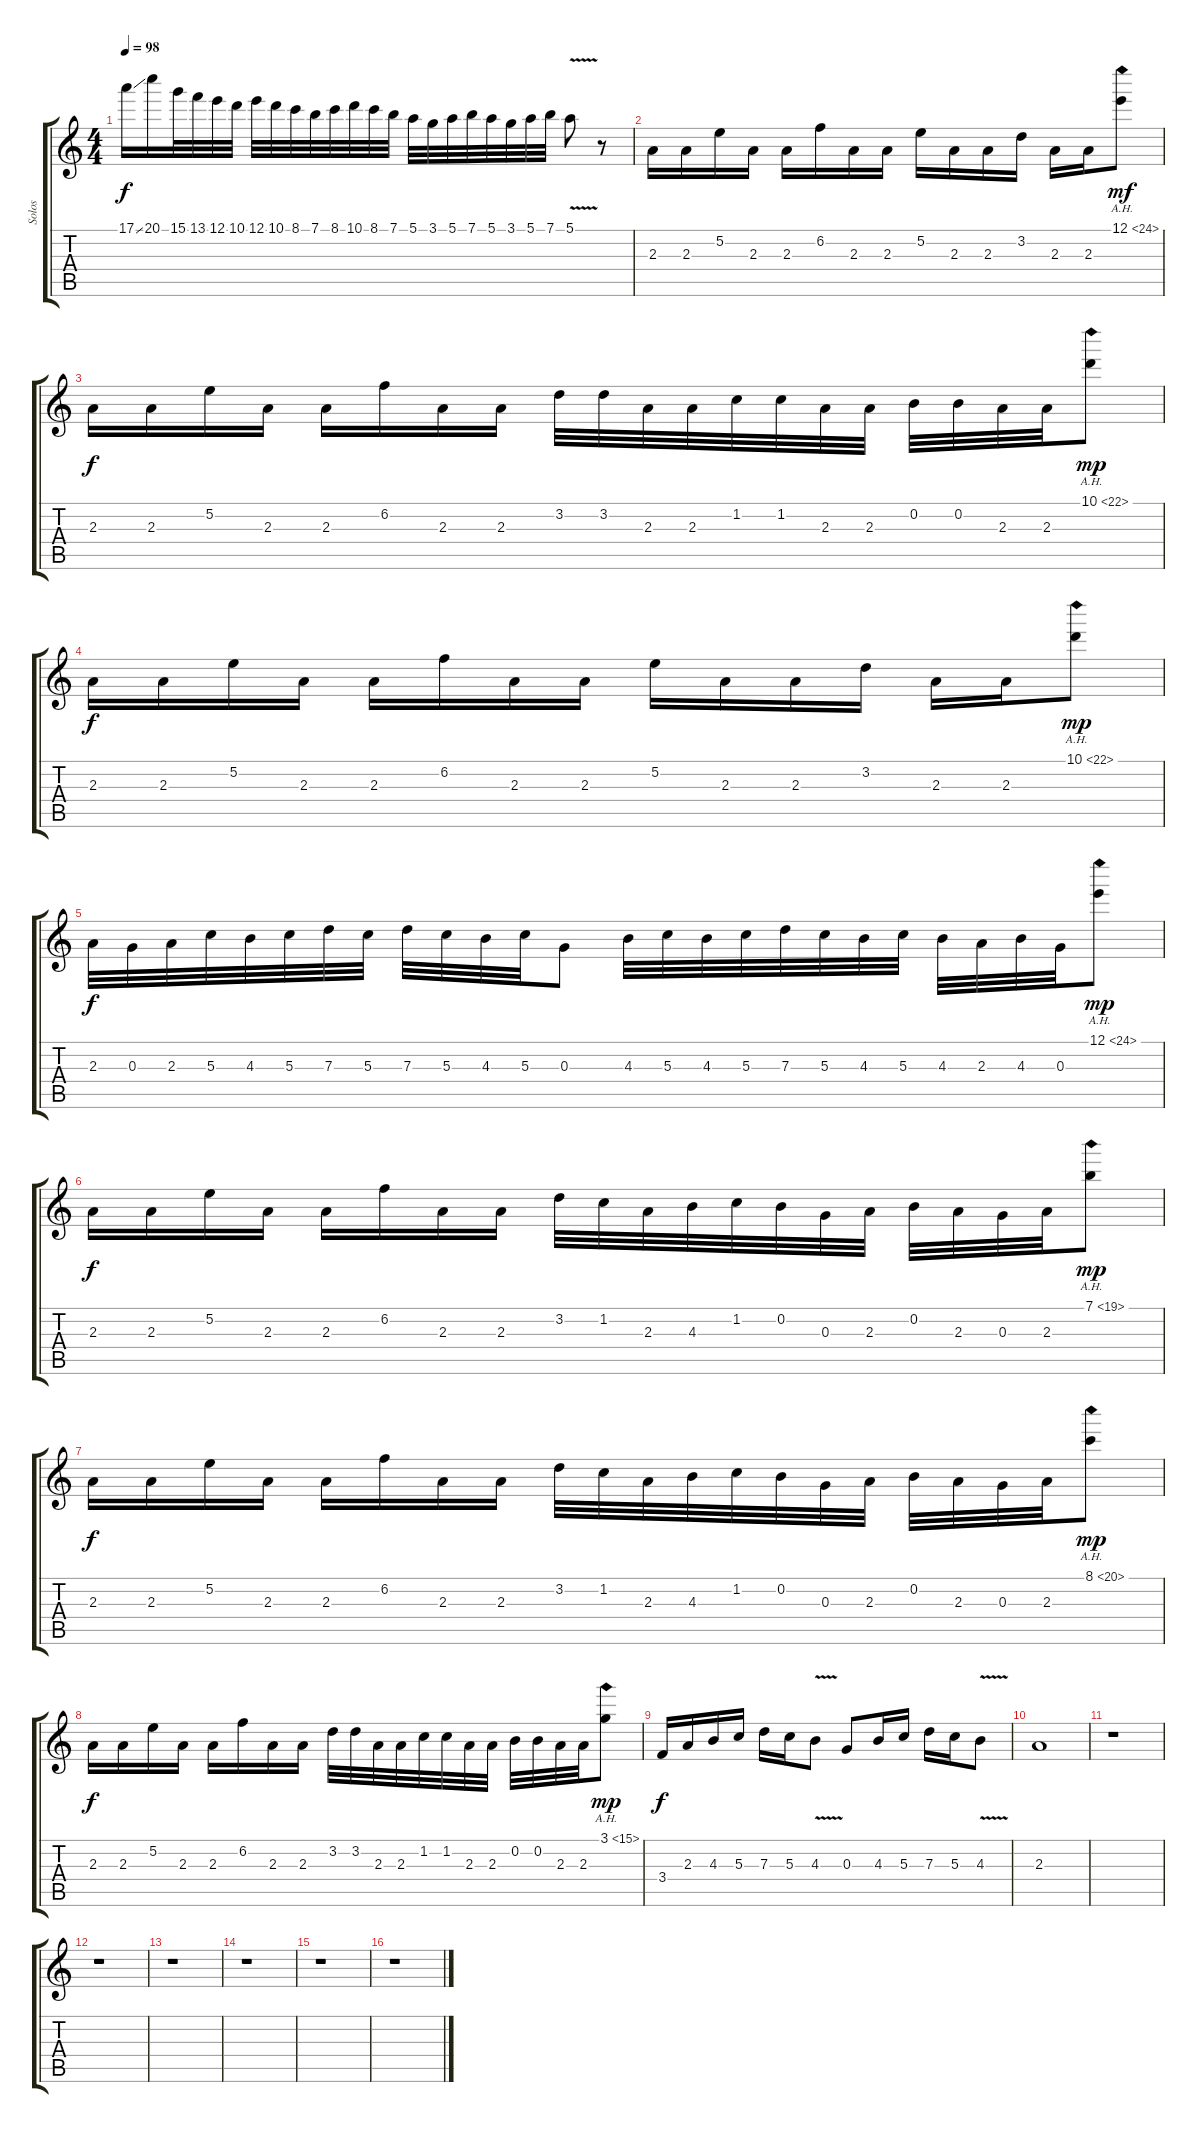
\track ("Solos" "Solos") {instrument distortionguitar}
\staff {score tabs}
\tuning (E4 B3 G3 D3 A2 E2) {hide}
\ts (4 4)
\tempo 98
\clef g2
\ks c
17.1{ss}.16{dy f} 20.1.16 15.1.32 13.1.32 12.1.32 10.1.32 12.1.32 10.1.32 8.1.32 7.1.32 8.1.32 10.1.32 8.1.32 7.1.32 5.1.32 3.1.32 5.1.32 7.1.32 5.1.32 3.1.32 5.1.32 7.1.32 5.1{v}.8 r.8 |
2.3.16{balance 11 instrument distortionguitar} 2.3.16 5.2.16 2.3.16 2.3.16 6.2.16 2.3.16 2.3.16 5.2.16 2.3.16 2.3.16 3.2.16 2.3.16 2.3.16 12.1{ah 12}.8{dy mf} |
2.3.16{dy f} 2.3.16 5.2.16 2.3.16 2.3.16 6.2.16 2.3.16 2.3.16 3.2.32 3.2.32 2.3.32 2.3.32 1.2.32 1.2.32 2.3.32 2.3.32 0.2.32 0.2.32 2.3.32 2.3.32 10.1{ah 12}.8{dy mp} |
2.3.16{dy f} 2.3.16 5.2.16 2.3.16 2.3.16 6.2.16 2.3.16 2.3.16 5.2.16 2.3.16 2.3.16 3.2.16 2.3.16 2.3.16 10.1{ah 12}.8{dy mp} |
2.3.32{dy f} 0.3.32 2.3.32 5.3.32 4.3.32 5.3.32 7.3.32 5.3.32 7.3.32 5.3.32 4.3.32 5.3.32 0.3.8 4.3.32 5.3.32 4.3.32 5.3.32 7.3.32 5.3.32 4.3.32 5.3.32 4.3.32 2.3.32 4.3.32 0.3.32 12.1{ah 12}.8{dy mp} |
2.3.16{dy f} 2.3.16 5.2.16 2.3.16 2.3.16 6.2.16 2.3.16 2.3.16 3.2.32 1.2.32 2.3.32 4.3.32 1.2.32 0.2.32 0.3.32 2.3.32 0.2.32 2.3.32 0.3.32 2.3.32 7.1{ah 12}.8{dy mp} |
2.3.16{dy f} 2.3.16 5.2.16 2.3.16 2.3.16 6.2.16 2.3.16 2.3.16 3.2.32 1.2.32 2.3.32 4.3.32 1.2.32 0.2.32 0.3.32 2.3.32 0.2.32 2.3.32 0.3.32 2.3.32 8.1{ah 12}.8{dy mp} |
2.3.16{dy f} 2.3.16 5.2.16 2.3.16 2.3.16 6.2.16 2.3.16 2.3.16 3.2.32 3.2.32 2.3.32 2.3.32 1.2.32 1.2.32 2.3.32 2.3.32 0.2.32 0.2.32 2.3.32 2.3.32 3.1{ah 12}.8{dy mp} |
3.4.16{dy f} 2.3.16 4.3.16 5.3.16 7.3.16 5.3.16 4.3{v}.8 0.3.8 4.3.16 5.3.16 7.3.16 5.3.16 4.3{v}.8 |
2.3.1 |
r.1 |
r.1 |
r.1 |
r.1 |
r.1 |
r.1
